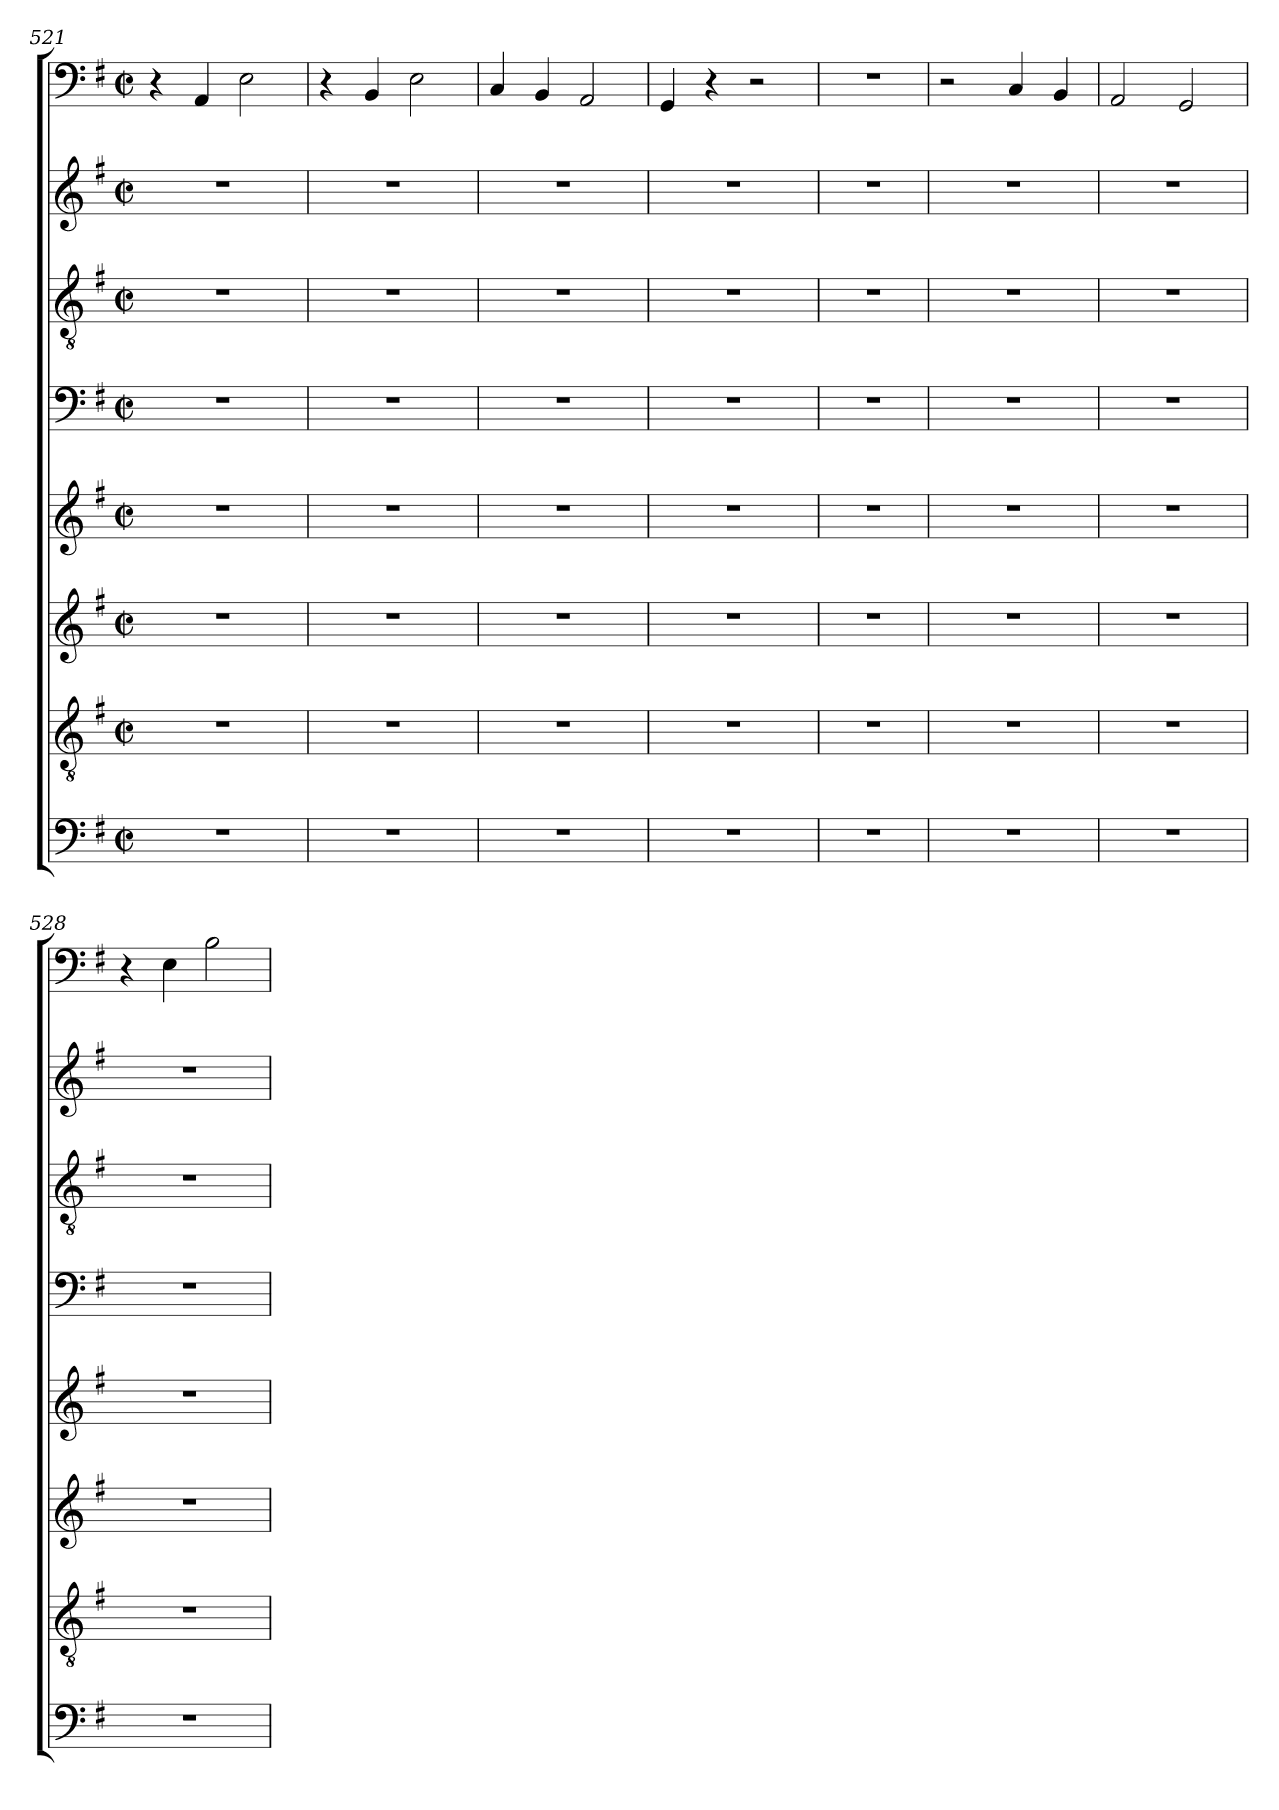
**kern	**kern	**kern	**kern	**kern	**kern	**kern	**kern
*part8	*part7	*part6	*part5	*part4	*part3	*part2	*part1
*staff8	*staff7	*staff6	*staff5	*staff4	*staff3	*staff2	*staff1
*clefF4	*clefGv2	*clefG2	*clefG2	*clefF4	*clefGv2	*clefG2	*clefF4
*k[f#]	*k[f#]	*k[f#]	*k[f#]	*k[f#]	*k[f#]	*k[f#]	*k[f#]
*G:	*G:	*G:	*G:	*G:	*G:	*G:	*G:
*M2/2	*M2/2	*M2/2	*M2/2	*M2/2	*M2/2	*M2/2	*M2/2
*met(c|)	*met(c|)	*met(c|)	*met(c|)	*met(c|)	*met(c|)	*met(c|)	*met(c|)
=521	=521	=521	=521	=521	=521	=521	=521
1r	1r	1r	1r	1r	1r	1r	4r
.	.	.	.	.	.	.	4AA/
.	.	.	.	.	.	.	2E\
=522	=522	=522	=522	=522	=522	=522	=522
1r	1r	1r	1r	1r	1r	1r	4r
.	.	.	.	.	.	.	4BB/
.	.	.	.	.	.	.	2E\
!!LO:LB:g=z
=523	=523	=523	=523	=523	=523	=523	=523
1r	1r	1r	1r	1r	1r	1r	4C/
.	.	.	.	.	.	.	4BB/
.	.	.	.	.	.	.	2AA/
=524	=524	=524	=524	=524	=524	=524	=524
1r	1r	1r	1r	1r	1r	1r	4GG/
.	.	.	.	.	.	.	4r
.	.	.	.	.	.	.	2r
=525	=525	=525	=525	=525	=525	=525	=525
1r	1r	1r	1r	1r	1r	1r	1r
=526	=526	=526	=526	=526	=526	=526	=526
1r	1r	1r	1r	1r	1r	1r	2r
.	.	.	.	.	.	.	4C/
.	.	.	.	.	.	.	4BB/
=527	=527	=527	=527	=527	=527	=527	=527
1r	1r	1r	1r	1r	1r	1r	2AA/
.	.	.	.	.	.	.	2GG/
=528	=528	=528	=528	=528	=528	=528	=528
1r	1r	1r	1r	1r	1r	1r	4r
.	.	.	.	.	.	.	4E\
.	.	.	.	.	.	.	2B\
=	=	=	=	=	=	=	=
*-	*-	*-	*-	*-	*-	*-	*-
